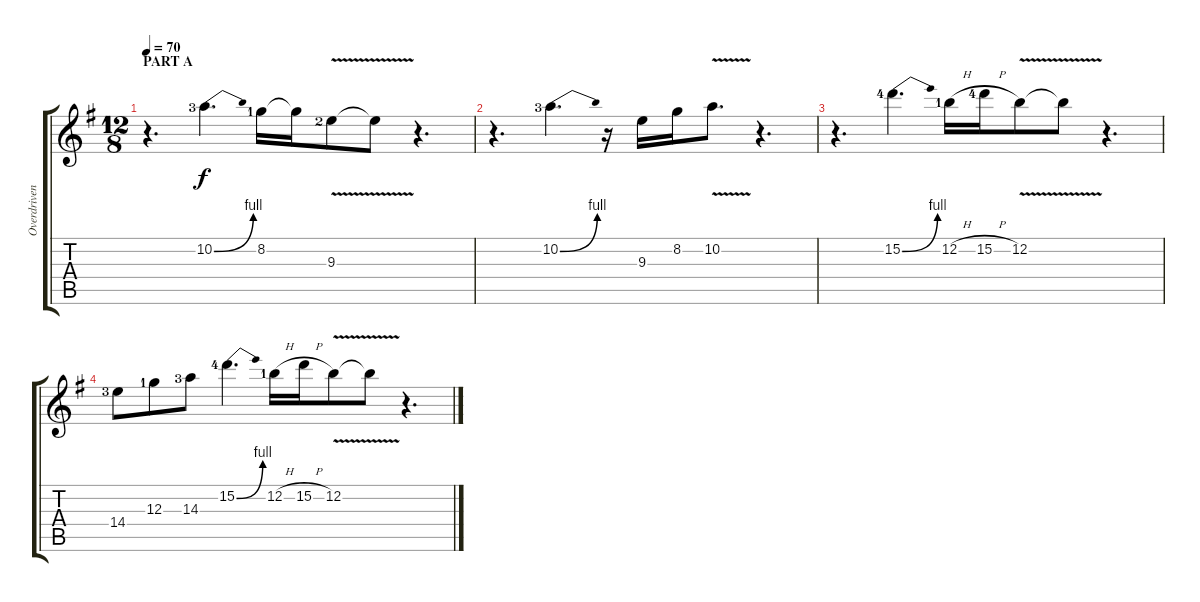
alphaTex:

\track ("Overdriven Guitar" "Overdriven") {instrument overdrivenguitar}
\staff {score tabs}
\tuning (E4 B3 G3 D3 A2 E2) {hide}
\ts (12 8)
\section ("" "PART A")
\tempo 70
\clef g2
\ks eminor
r.4{d dy f instrument overdrivenguitar} 10.2{be (bend 0 0 60 4) lf 4}.4{d} 8.2{lf 2}.16 8.2{t}.16 9.3{v lf 3}.8 9.3{t}.8 r.4{d} |
r.4{d} 10.2{be (bend 0 0 60 4) lf 4}.4{d} r.16 9.3.16 8.2.16 10.2{v}.8{d} r.4{d} |
r.4{d} 15.2{be (bend 0 0 60 4) lf 5}.4{d} 12.2{h lf 2}.16 15.2{h lf 5}.16 12.2{v}.8 12.2{t}.8 r.4{d} |
14.4{lf 4}.8 12.3{lf 2}.8 14.3{lf 4}.8 15.2{be (bend 0 0 60 4) lf 5}.4{d} 12.2{h lf 2}.16 15.2{h}.16 12.2{v}.8 12.2{t}.8 r.4{d}
